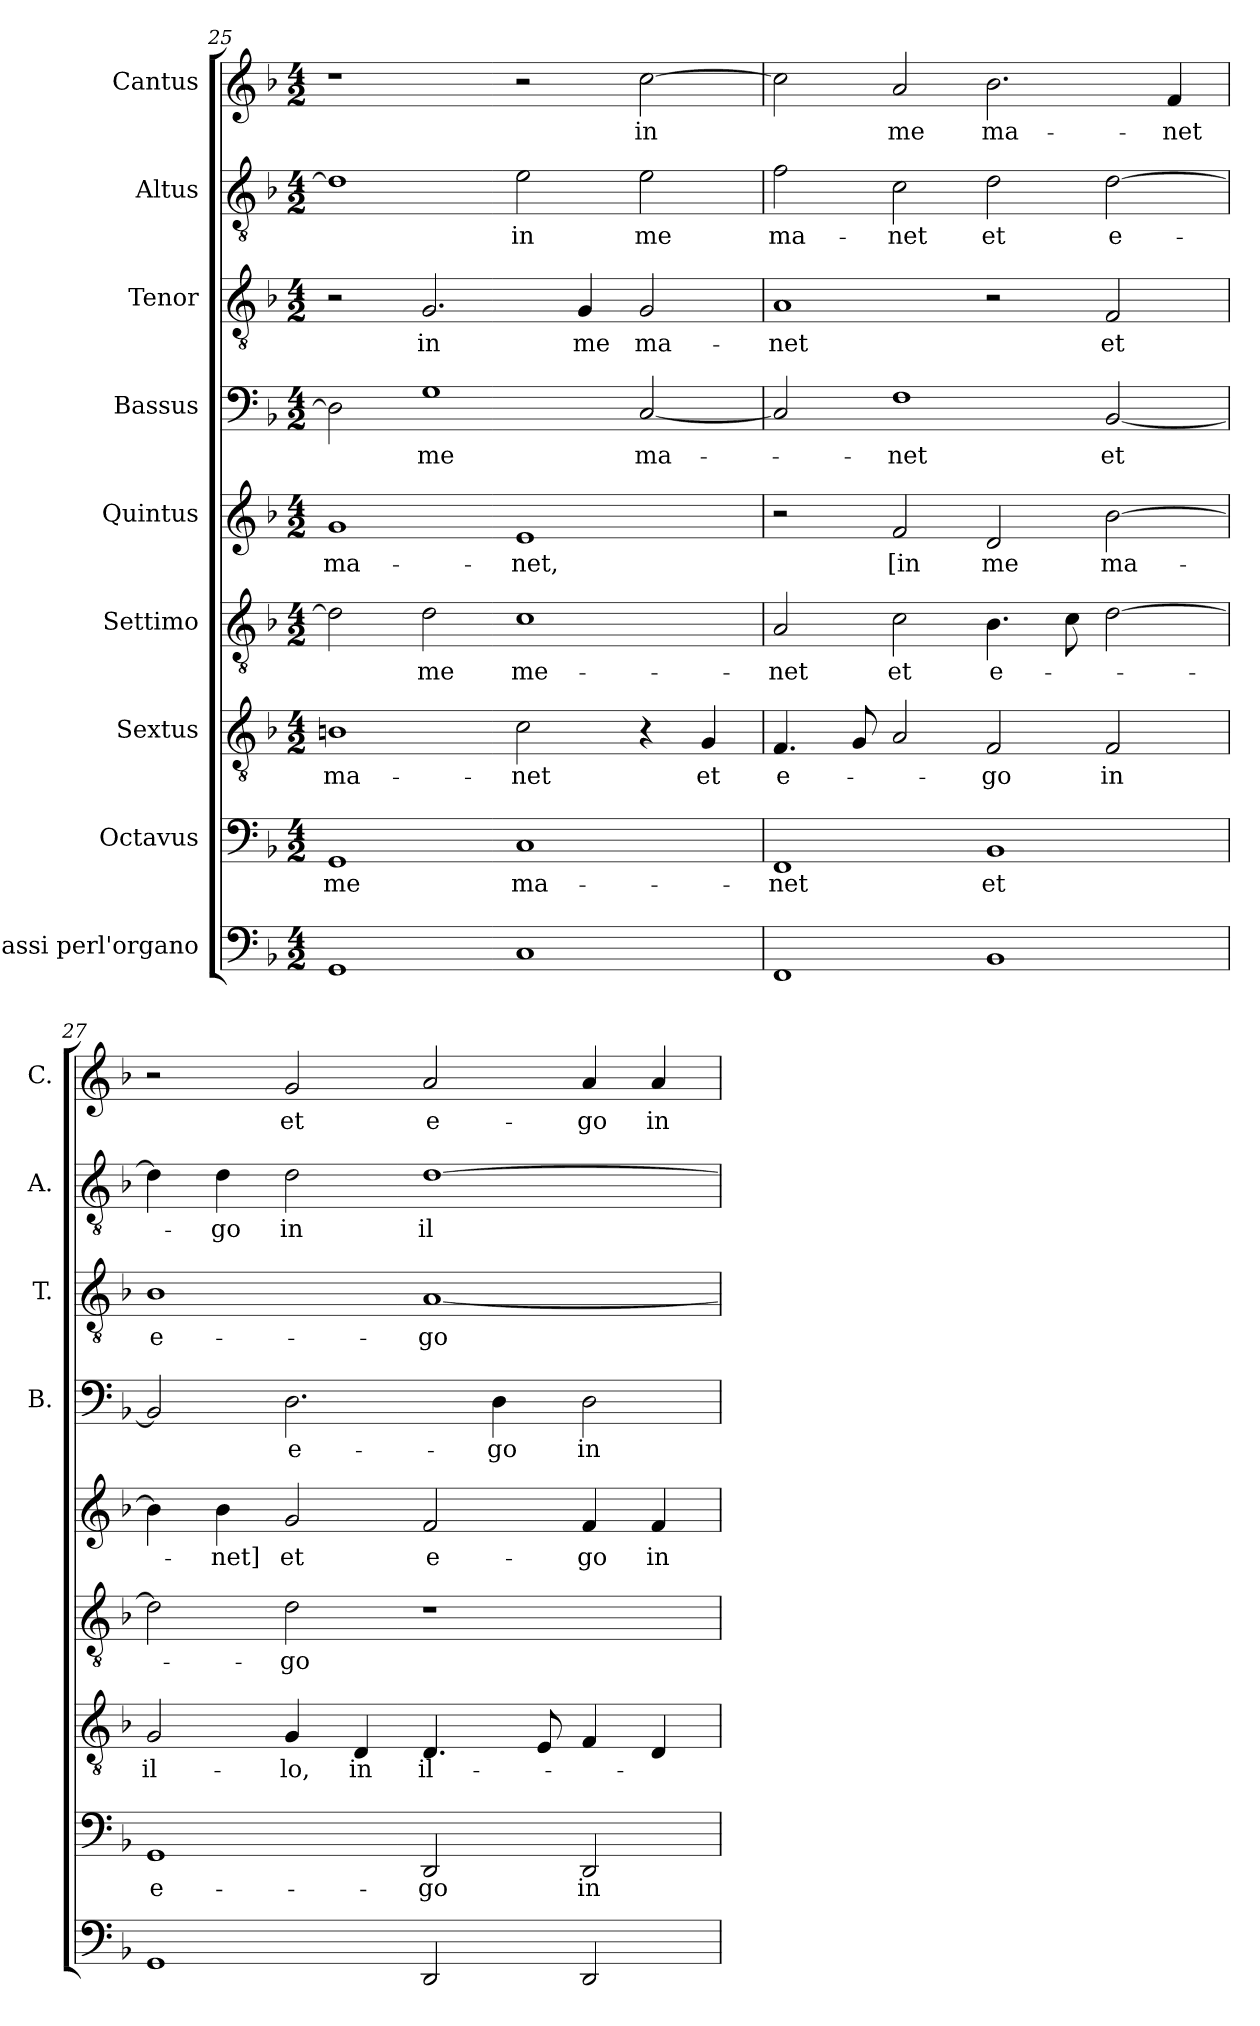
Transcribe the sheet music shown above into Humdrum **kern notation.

**kern	**kern	**text	**kern	**text	**kern	**text	**kern	**text	**kern	**text	**kern	**text	**kern	**text	**kern	**text
*part9	*part8	*part8	*part7	*part7	*part6	*part6	*part5	*part5	*part4	*part4	*part3	*part3	*part2	*part2	*part1	*part1
*staff9	*staff8	*staff8	*staff7	*staff7	*staff6	*staff6	*staff5	*staff5	*staff4	*staff4	*staff3	*staff3	*staff2	*staff2	*staff1	*staff1
*I"Bassi perl'organo	*I"Octavus	*	*I"Sextus	*	*I"Settimo	*	*I"Quintus	*	*I"Bassus	*	*I"Tenor	*	*I"Altus	*	*I"Cantus	*
*	*	*	*	*	*	*	*	*	*I'B.	*	*I'T.	*	*I'A.	*	*I'C.	*
*clefF4	*clefF4	*	*clefGv2	*	*clefGv2	*	*clefG2	*	*clefF4	*	*clefGv2	*	*clefGv2	*	*clefG2	*
*	*	*	*ITrd7c12	*	*ITrd7c12	*	*	*	*	*	*ITrd7c12	*	*ITrd7c12	*	*	*
*k[b-]	*k[b-]	*	*k[b-]	*	*k[b-]	*	*k[b-]	*	*k[b-]	*	*k[b-]	*	*k[b-]	*	*k[b-]	*
*d:	*d:	*	*d:	*	*d:	*	*d:	*	*d:	*	*d:	*	*d:	*	*d:	*
*M4/2	*M4/2	*	*M4/2	*	*M4/2	*	*M4/2	*	*M4/2	*	*M4/2	*	*M4/2	*	*M4/2	*
=25	=25	=25	=25	=25	=25	=25	=25	=25	=25	=25	=25	=25	=25	=25	=25	=25
!	!	!LO:LY:b	!	!LO:LY:b	!	!	!	!LO:LY:b	!	!	!	!	!	!	!	!
1GG	1GG	me	1BBn	ma-	2D\]	.	1g	ma-	2D\]	.	2r	.	1D]	.	1r	.
!	!	!	!	!	!	!LO:LY:b	!	!	!	!LO:LY:b	!	!LO:LY:b	!	!	!	!
.	.	.	.	.	2D\	me	.	.	1G	me	2.GG/	in	.	.	.	.
!	!	!LO:LY:b	!	!LO:LY:b	!	!LO:LY:b	!	!LO:LY:b	!	!	!	!	!	!LO:LY:b	!	!
1C	1C	ma-	2C\	-net	1C	me-	1e	-net,	.	.	.	.	2E\	in	2r	.
!	!	!	!	!	!	!	!	!	!	!	!	!LO:LY:b	!	!	!	!
.	.	.	.	.	.	.	.	.	.	.	4GG/	me	.	.	.	.
!	!	!	!	!	!	!	!	!	!	!LO:LY:b	!	!LO:LY:b	!	!LO:LY:b	!	!LO:LY:b
.	.	.	4r	.	.	.	.	.	[<2C/	ma-	2GG/	ma-	2E\	me	[>2cc\	in
!	!	!	!	!LO:LY:b	!	!	!	!	!	!	!	!	!	!	!	!
.	.	.	4GG/	et	.	.	.	.	.	.	.	.	.	.	.	.
=26	=26	=26	=26	=26	=26	=26	=26	=26	=26	=26	=26	=26	=26	=26	=26	=26
!	!	!LO:LY:b	!	!LO:LY:b	!	!LO:LY:b	!	!	!	!	!	!LO:LY:b	!	!LO:LY:b	!	!
1FF	1FF	-net	4.FF/	e-	2AA/	-net	2r	.	2C/]	.	1AA	-net	2F\	ma-	2cc\]	.
.	.	.	8GG/	.	.	.	.	.	.	.	.	.	.	.	.	.
!	!	!	!	!	!	!LO:LY:b	!	!LO:LY:b	!	!LO:LY:b	!	!	!	!LO:LY:b	!	!LO:LY:b
.	.	.	2AA/	.	2C\	et	2f/	[in	1F	-net	.	.	2C\	-net	2a/	me
!	!	!LO:LY:b	!	!LO:LY:b	!	!LO:LY:b	!	!LO:LY:b	!	!	!	!	!	!LO:LY:b	!	!LO:LY:b
1BB-	1BB-	et	2FF/	-go	4.BB-\	e-	2d/	me	.	.	2r	.	2D\	et	2.b-\	ma-
.	.	.	.	.	8C\	.	.	.	.	.	.	.	.	.	.	.
!	!	!	!	!LO:LY:b	!	!	!	!LO:LY:b	!	!LO:LY:b	!	!LO:LY:b	!	!LO:LY:b	!	!
.	.	.	2FF/	in	[>2D\	.	[>2b-\	ma-	[<2BB-/	et	2FF/	et	[>2D\	e-	.	.
!	!	!	!	!	!	!	!	!	!	!	!	!	!	!	!	!LO:LY:b
.	.	.	.	.	.	.	.	.	.	.	.	.	.	.	4f/	-net
!!LO:PB:g=z
=27	=27	=27	=27	=27	=27	=27	=27	=27	=27	=27	=27	=27	=27	=27	=27	=27
!	!	!LO:LY:b	!	!LO:LY:b	!	!	!	!	!	!	!	!LO:LY:b	!	!	!	!
1GG	1GG	e-	2GG/	il-	2D\]	.	4b-\]	.	2BB-/]	.	1BB-	e-	4D\]	.	2r	.
!	!	!	!	!	!	!	!	!LO:LY:b	!	!	!	!	!	!LO:LY:b	!	!
.	.	.	.	.	.	.	4b-\	-net]	.	.	.	.	4D\	-go	.	.
!	!	!	!	!LO:LY:b	!	!LO:LY:b	!	!LO:LY:b	!	!LO:LY:b	!	!	!	!LO:LY:b	!	!LO:LY:b
.	.	.	4GG/	-lo,	2D\	-go	2g/	et	2.D\	e-	.	.	2D\	in	2g/	et
!	!	!	!	!LO:LY:b	!	!	!	!	!	!	!	!	!	!	!	!
.	.	.	4DD/	in	.	.	.	.	.	.	.	.	.	.	.	.
!	!	!LO:LY:b	!	!LO:LY:b	!	!	!	!LO:LY:b	!	!	!	!LO:LY:b	!	!LO:LY:b	!	!LO:LY:b
2DD/	2DD/	-go	4.DD/	il-	1r	.	2f/	e-	.	.	[<1AA	-go	[>1D	il-	2a/	e-
!	!	!	!	!	!	!	!	!	!	!LO:LY:b	!	!	!	!	!	!
.	.	.	.	.	.	.	.	.	4D\	-go	.	.	.	.	.	.
.	.	.	8EE/	.	.	.	.	.	.	.	.	.	.	.	.	.
!	!	!LO:LY:b	!	!	!	!	!	!LO:LY:b	!	!LO:LY:b	!	!	!	!	!	!LO:LY:b
2DD/	2DD/	in	4FF/	.	.	.	4f/	-go	2D\	in	.	.	.	.	4a/	-go
!	!	!	!	!	!	!	!	!LO:LY:b	!	!	!	!	!	!	!	!LO:LY:b
.	.	.	4DD/	.	.	.	4f/	in	.	.	.	.	.	.	4a/	in
=	=	=	=	=	=	=	=	=	=	=	=	=	=	=	=	=
*-	*-	*-	*-	*-	*-	*-	*-	*-	*-	*-	*-	*-	*-	*-	*-	*-
